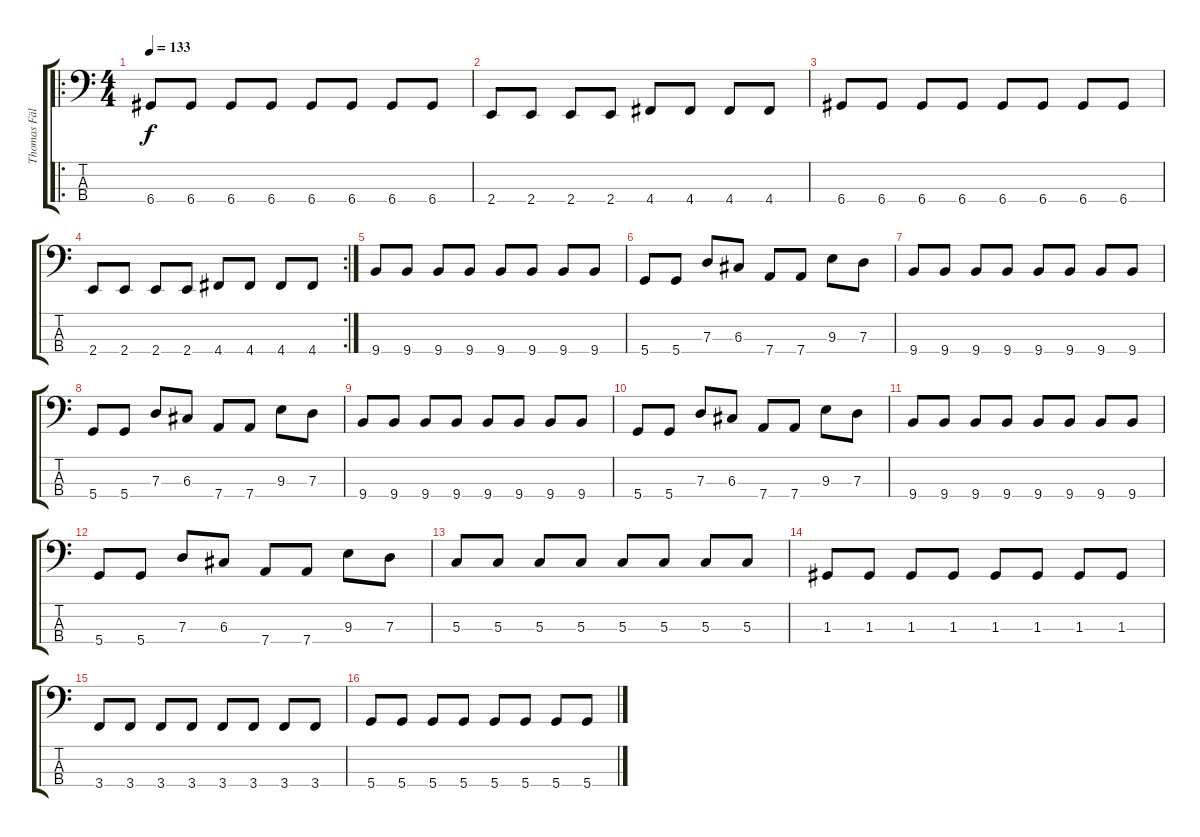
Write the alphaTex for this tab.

\track ("Thomas Fällgren" "Thomas Fäl") {instrument electricbassfinger}
\staff {score tabs}
\tuning (F2 C2 G1 D1) {hide}
\ro
\ts (4 4)
\tempo 133
\clef f4
\ks c
6.4.8{dy f} 6.4.8 6.4.8 6.4.8 6.4.8 6.4.8 6.4.8 6.4.8 |
2.4.8 2.4.8 2.4.8 2.4.8 4.4.8 4.4.8 4.4.8 4.4.8 |
6.4.8 6.4.8 6.4.8 6.4.8 6.4.8 6.4.8 6.4.8 6.4.8 |
\rc 2
2.4.8 2.4.8 2.4.8 2.4.8 4.4.8 4.4.8 4.4.8 4.4.8 |
9.4.8 9.4.8 9.4.8 9.4.8 9.4.8 9.4.8 9.4.8 9.4.8 |
5.4.8 5.4.8 7.3.8 6.3.8 7.4.8 7.4.8 9.3.8 7.3.8 |
9.4.8 9.4.8 9.4.8 9.4.8 9.4.8 9.4.8 9.4.8 9.4.8 |
5.4.8 5.4.8 7.3.8 6.3.8 7.4.8 7.4.8 9.3.8 7.3.8 |
9.4.8 9.4.8 9.4.8 9.4.8 9.4.8 9.4.8 9.4.8 9.4.8 |
5.4.8 5.4.8 7.3.8 6.3.8 7.4.8 7.4.8 9.3.8 7.3.8 |
9.4.8 9.4.8 9.4.8 9.4.8 9.4.8 9.4.8 9.4.8 9.4.8 |
5.4.8 5.4.8 7.3.8 6.3.8 7.4.8 7.4.8 9.3.8 7.3.8 |
5.3.8 5.3.8 5.3.8 5.3.8 5.3.8 5.3.8 5.3.8 5.3.8 |
1.3.8 1.3.8 1.3.8 1.3.8 1.3.8 1.3.8 1.3.8 1.3.8 |
3.4.8 3.4.8 3.4.8 3.4.8 3.4.8 3.4.8 3.4.8 3.4.8 |
5.4.8 5.4.8 5.4.8 5.4.8 5.4.8 5.4.8 5.4.8 5.4.8
